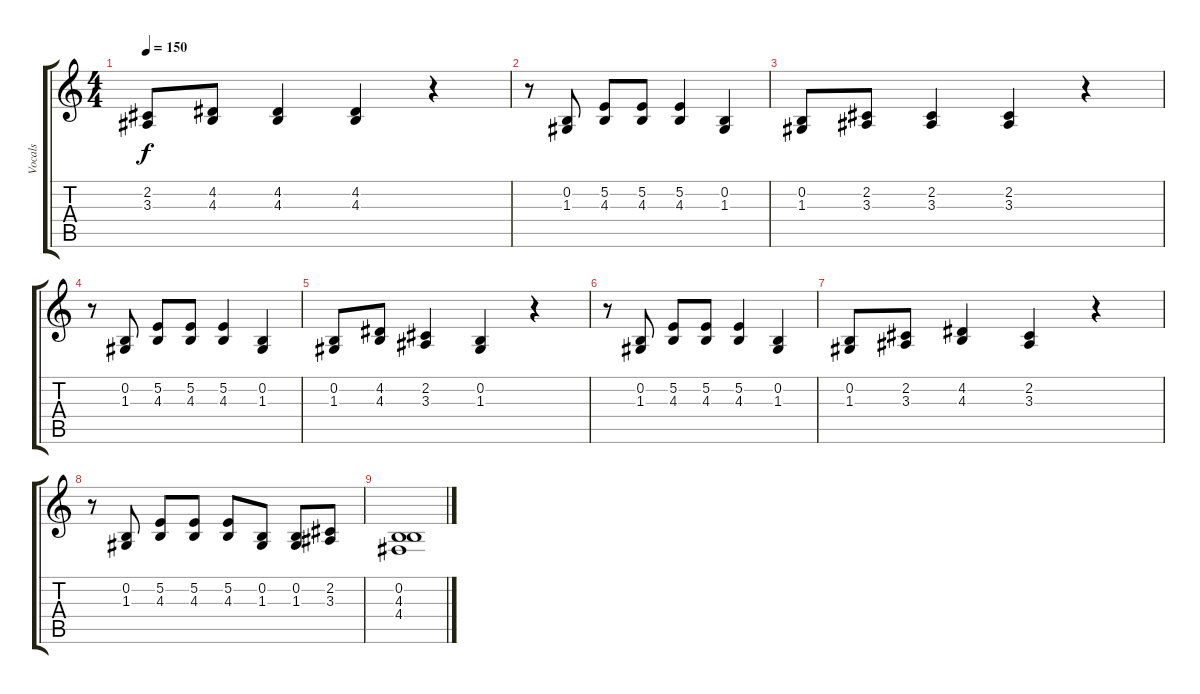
\track ("Vocals" "Vocals") {instrument altosax}
\staff {score tabs}
\tuning (E4 B3 G3 D3 A2 E2) {hide}
\ts (4 4)
\tempo 150
\clef g2
\ks c
(2.2 3.3).8{dy f} (4.2 4.3).8 (4.2 4.3).4 (4.2 4.3).4 r.4 |
r.8 (0.2 1.3).8 (5.2 4.3).8 (5.2 4.3).8 (5.2 4.3).4 (0.2 1.3).4 |
(0.2 1.3).8 (2.2 3.3).8 (2.2 3.3).4 (2.2 3.3).4 r.4 |
r.8 (0.2 1.3).8 (5.2 4.3).8 (5.2 4.3).8 (5.2 4.3).4 (0.2 1.3).4 |
(0.2 1.3).8 (4.2 4.3).8 (2.2 3.3).4 (0.2 1.3).4 r.4 |
r.8 (0.2 1.3).8 (5.2 4.3).8 (5.2 4.3).8 (5.2 4.3).4 (0.2 1.3).4 |
(0.2 1.3).8 (2.2 3.3).8 (4.2 4.3).4 (2.2 3.3).4 r.4 |
r.8 (0.2 1.3).8 (5.2 4.3).8 (5.2 4.3).8 (5.2 4.3).8 (0.2 1.3).8 (0.2 1.3).8 (2.2 3.3).8 |
(0.2 4.3 4.4).1
